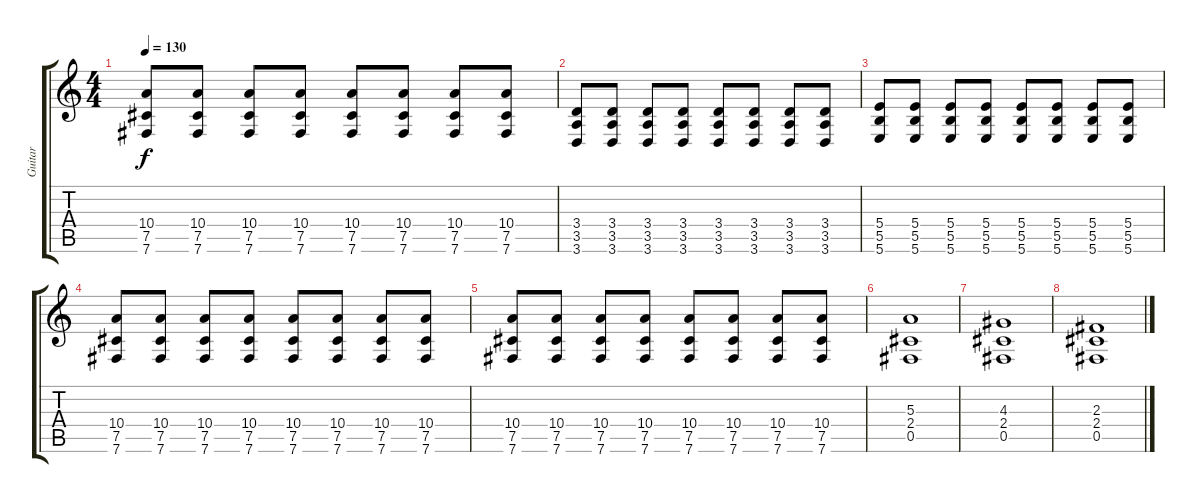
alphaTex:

\track ("Guitar" "Guitar") {instrument distortionguitar}
\staff {score tabs}
\tuning (Db4 Ab3 E3 B2 Gb2 B1) {hide}
\ts (4 4)
\tempo 130
\clef g2
\ks c
(10.4 7.5 7.6).8{dy f} (10.4 7.5 7.6).8 (10.4 7.5 7.6).8 (10.4 7.5 7.6).8 (10.4 7.5 7.6).8 (10.4 7.5 7.6).8 (10.4 7.5 7.6).8 (10.4 7.5 7.6).8 |
(3.4 3.5 3.6).8 (3.4 3.5 3.6).8 (3.4 3.5 3.6).8 (3.4 3.5 3.6).8 (3.4 3.5 3.6).8 (3.4 3.5 3.6).8 (3.4 3.5 3.6).8 (3.4 3.5 3.6).8 |
(5.4 5.5 5.6).8 (5.4 5.5 5.6).8 (5.4 5.5 5.6).8 (5.4 5.5 5.6).8 (5.4 5.5 5.6).8 (5.4 5.5 5.6).8 (5.4 5.5 5.6).8 (5.4 5.5 5.6).8 |
(10.4 7.5 7.6).8 (10.4 7.5 7.6).8 (10.4 7.5 7.6).8 (10.4 7.5 7.6).8 (10.4 7.5 7.6).8 (10.4 7.5 7.6).8 (10.4 7.5 7.6).8 (10.4 7.5 7.6).8 |
(10.4 7.5 7.6).8 (10.4 7.5 7.6).8 (10.4 7.5 7.6).8 (10.4 7.5 7.6).8 (10.4 7.5 7.6).8 (10.4 7.5 7.6).8 (10.4 7.5 7.6).8 (10.4 7.5 7.6).8 |
(5.3 2.4 0.5).1 |
(4.3 2.4 0.5).1 |
(2.3 2.4 0.5).1
